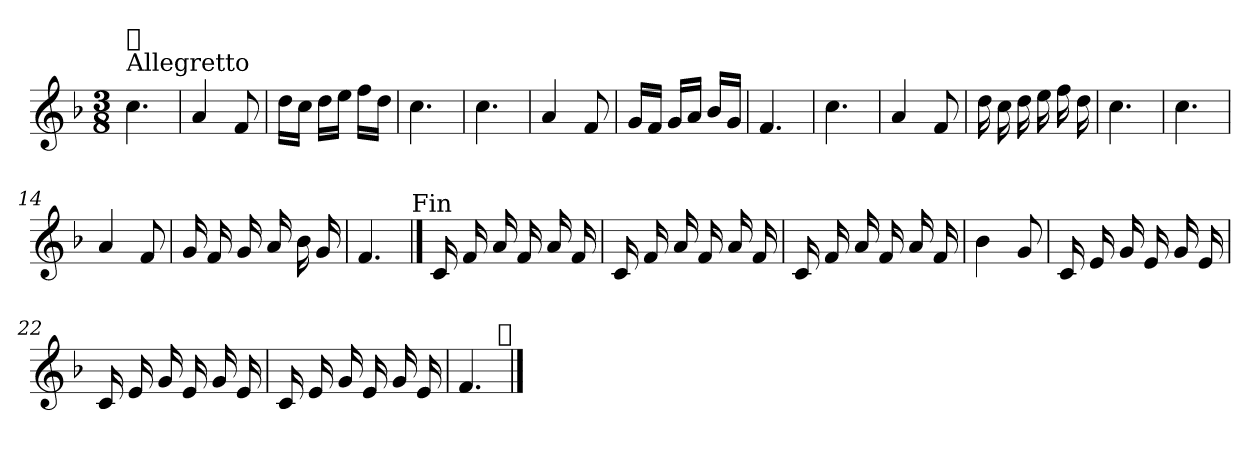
**kern
*part1
*staff1
*clefG2
*k[b-]
*F:
*M3/8
=1
!LO:TX:a:t=Allegretto
!LO:TX:a:t=𝄋
4.cc\
=2
4a/
8f/
=3
16dd\LL
16cc\JJ
16dd\LL
16ee\JJ
16ff\LL
16dd\JJ
=4
4.cc\
=5
4.cc\
=6
4a/
8f/
=7
16g/LL
16f/JJ
16g/LL
16a/JJ
16b-/LL
16g/JJ
=8
4.f/
=9
4.cc\
=10
4a/
8f/
!!LO:LB:g=z
=11
16dd\
16cc\
16dd\
16ee\
16ff\
16dd\
=12
4.cc\
=13
4.cc\
=14
4a/
8f/
=15
16g/
16f/
16g/
16a/
16b-\
16g/
=16
4.f/
!LO:TX:a:t=Fin
==17
16c/
16f/
16a/
16f/
16a/
16f/
=18
16c/
16f/
16a/
16f/
16a/
16f/
!!LO:LB:g=z
=19
16c/
16f/
16a/
16f/
16a/
16f/
=20
4b-\
8g/
=21
16c/
16e/
16g/
16e/
16g/
16e/
=22
16c/
16e/
16g/
16e/
16g/
16e/
=23
16c/
16e/
16g/
16e/
16g/
16e/
=24
4.f/
!LO:TX:a:t=𝄋
==
*-
